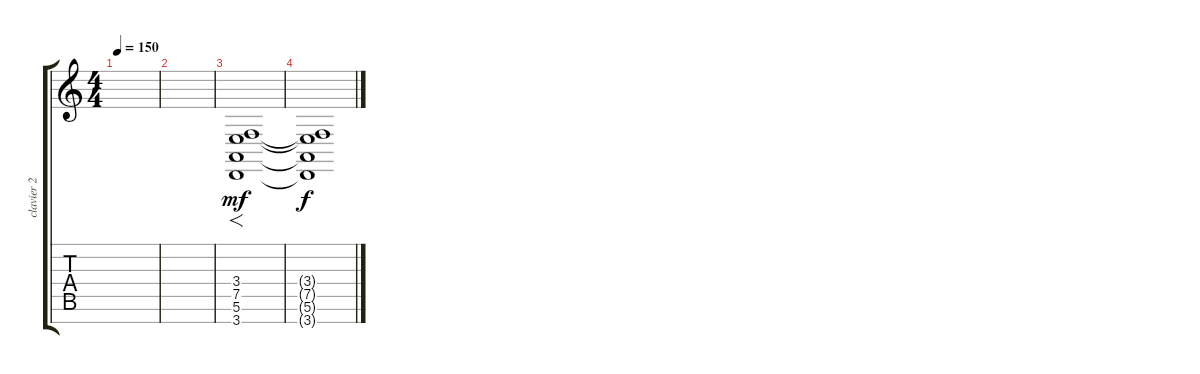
\track ("clavier 2" "clavier 2") {instrument stringensemble1}
\staff {score tabs}
\tuning (E4 B3 G3 D3 A2 E2 B1) {hide}
\ts (4 4)
\tempo 150
\clef g2
\ks c
|
|
(3.4 7.5 5.6 3.7).1{f dy mf} |
(3.4{t} 7.5{t} 5.6{t} 3.7{t}).1{dy f}
